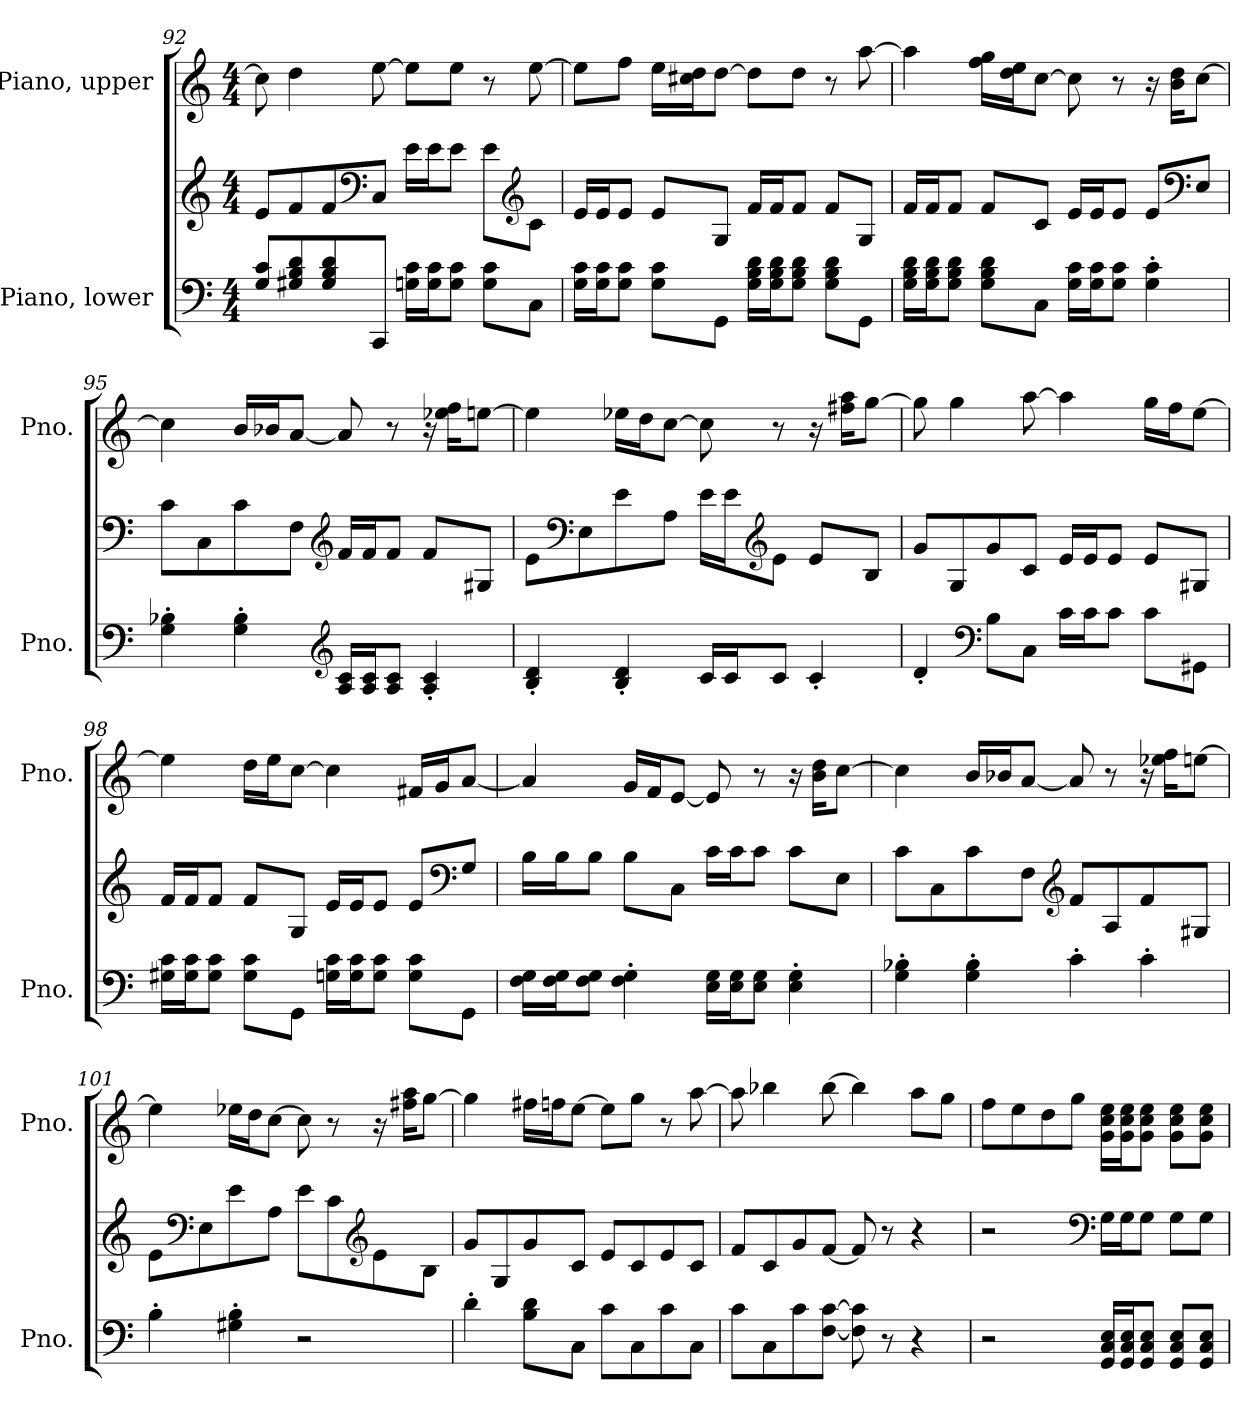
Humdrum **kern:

**kern	**kern	**kern
*part2	*part2	*part1
*staff3	*staff2	*staff1
*I"Piano, lower	*	*I"Piano, upper
*I'Pno.	*	*I'Pno.
*clefF4	*clefG2	*clefG2
*k[]	*k[]	*k[]
*M4/4	*M4/4	*M4/4
=92	=92	=92
8G/ 8c/L	8e/L	8cc\]
8G#X/ 8B/ 8d/	8f/	4dd\
8G#/ 8B/ 8d/	8f/	.
*	*clefF4	*
8CC/J	8C/J	[8ee\
16Gn\ 16c\LL	16e\LL	8ee\L]
16G\ 16c\J	16e\J	.
8G\ 8c\J	8e\J	8ee\J
8G\ 8c\L	8e\L	8r
*	*clefG2	*
8C\J	8c\J	[8ee\
!!LO:LB:g=z
=93	=93	=93
16G\ 16c\LL	16e/LL	8ee\L]
16G\ 16c\J	16e/J	.
8G\ 8c\J	8e/J	8ff\J
8G\ 8c\L	8e/L	16ee\LL
.	.	16cc#X\ 16dd\J
8GG\J	8G/J	[8dd\J
16G\ 16B\ 16d\LL	16f/LL	8dd\L]
16G\ 16B\ 16d\J	16f/J	.
8G\ 8B\ 8d\J	8f/J	8dd\J
8G\ 8B\ 8d\L	8f/L	8r
8GG\J	8G/J	[8aa\
=94	=94	=94
16G\ 16B\ 16d\LL	16f/LL	4aa\]
16G\ 16B\ 16d\J	16f/J	.
8G\ 8B\ 8d\J	8f/J	.
8G\ 8B\ 8d\L	8f/L	16ff\ 16gg\LL
.	.	16dd\ 16ee\J
8C\J	8c/J	[8cc\J
16G\ 16c\LL	16e/LL	8cc\]
16G\ 16c\J	16e/J	.
8G\ 8c\J	8e/J	8r
4G\' 4c\'	8e/L	16r
.	.	16b\ 16dd\KL
*	*clefF4	*
.	8E/J	[8cc\J
!!LO:PB:g=z
=95	=95	=95
4G\' 4B-X\'	8c\L	4cc\]
.	8C\	.
4G\' 4B-\'	8c\	16b/LL
.	.	16b-X/J
.	8F\J	[8a/J
*clefG2	*clefG2	*
16A/ 16c/LL	16f/LL	8a/]
16A/ 16c/J	16f/J	.
8A/ 8c/J	8f/J	8r
4A/' 4c/'	8f/L	16r
.	.	16ee-X\ 16ff\KL
.	8G#X/J	[8een\J
=96	=96	=96
4B/' 4d/'	8e\L	4ee\]
*	*clefF4	*
.	8E\	.
4B/' 4d/'	8e\	16ee-X\LL
.	.	16dd\J
.	8A\J	[8cc\J
16c/LL	16e\LL	8cc\]
16c/J	16e\J	.
*	*clefG2	*
8c/J	8e\J	8r
4c'/	8e/L	16r
.	.	16ff#X\ 16aa\KL
.	8B/J	[8gg\J
!!LO:LB:g=z
=97	=97	=97
4d'/	8g/L	8gg\]
.	8G/	4gg\
*clefF4	*	*
8B\L	8g/	.
8C\J	8c/J	[8aa\
16c\LL	16e/LL	4aa\]
16c\J	16e/J	.
8c\J	8e/J	.
8c\L	8e/L	16gg\LL
.	.	16ff\J
8GG#X\J	8G#X/J	[8ee\J
=98	=98	=98
16G#X\ 16c\LL	16f/LL	4ee\]
16G#\ 16c\J	16f/J	.
8G#\ 8c\J	8f/J	.
8G#\ 8c\L	8f/L	16dd\LL
.	.	16ee\J
8GG\J	8G/J	[8cc\J
16Gn\ 16c\LL	16e/LL	4cc\]
16G\ 16c\J	16e/J	.
8G\ 8c\J	8e/J	.
8G\ 8c\L	8e/L	16f#X/LL
.	.	16g/J
*	*clefF4	*
8GG\J	8G/J	[8a/J
!!LO:LB:g=z
=99	=99	=99
16F\ 16G\LL	16B\LL	4a/]
16F\ 16G\J	16B\J	.
8F\ 8G\J	8B\J	.
4F\' 4G\'	8B\L	16g/LL
.	.	16f/J
.	8C\J	[8e/J
16E\ 16G\LL	16c\LL	8e/]
16E\ 16G\J	16c\J	.
8E\ 8G\J	8c\J	8r
4E\' 4G\'	8c\L	16r
.	.	16b\ 16dd\KL
.	8E\J	[8cc\J
=100	=100	=100
4G\' 4B-X\'	8c\L	4cc\]
.	8C\	.
4G\' 4B-\'	8c\	16b/LL
.	.	16b-X/J
.	8F\J	[8a/J
*	*clefG2	*
4c'\	8f/L	8a/]
.	8A/	8r
4c'\	8f/	16r
.	.	16ee-X\ 16ff\KL
.	8G#X/J	[8een\J
!!LO:LB:g=z
=101	=101	=101
4B'\	8e\L	4ee\]
*	*clefF4	*
.	8E\	.
4G#X\' 4B\'	8e\	16ee-X\LL
.	.	16dd\J
.	8A\J	[8cc\J
2r	8e\L	8cc\]
.	8c\	8r
*	*clefG2	*
.	8e\	16r
.	.	16ff#X\ 16aa\KL
.	8B\J	[8gg\J
=102	=102	=102
4d'\	8g/L	4gg\]
.	8G/	.
8B\ 8d\L	8g/	16ff#X\LL
.	.	16ffn\J
8C\J	8c/J	[8ee\J
8c\L	8e/L	8ee\L]
8C\	8c/	8gg\J
8c\	8e/	8r
8C\J	8c/J	[8aa\
=103	=103	=103
8c\L	8f/L	8aa\]
8C\	8c/	4bb-X\
8c\	8g/	.
[8F\ [8c\J	[8f/J	[8bb-\
8F\] 8c\]	8f/]	4bb-\]
8r	8r	.
4r	4r	8aa\L
.	.	8gg\J
!!LO:PB:g=z
=104	=104	=104
2r	2r	8ff\L
.	.	8ee\
.	.	8dd\
.	.	8gg\J
*	*clefF4	*
16GG/ 16C/ 16E/LL	16G\LL	16g\ 16cc\ 16ee\LL
16GG/ 16C/ 16E/J	16G\J	16g\ 16cc\ 16ee\J
8GG/ 8C/ 8E/J	8G\J	8g\ 8cc\ 8ee\J
8GG/ 8C/ 8E/L	8G\L	8g\ 8cc\ 8ee\L
8GG/ 8C/ 8E/J	8G\J	8g\ 8cc\ 8ee\J
=	=	=
*-	*-	*-
